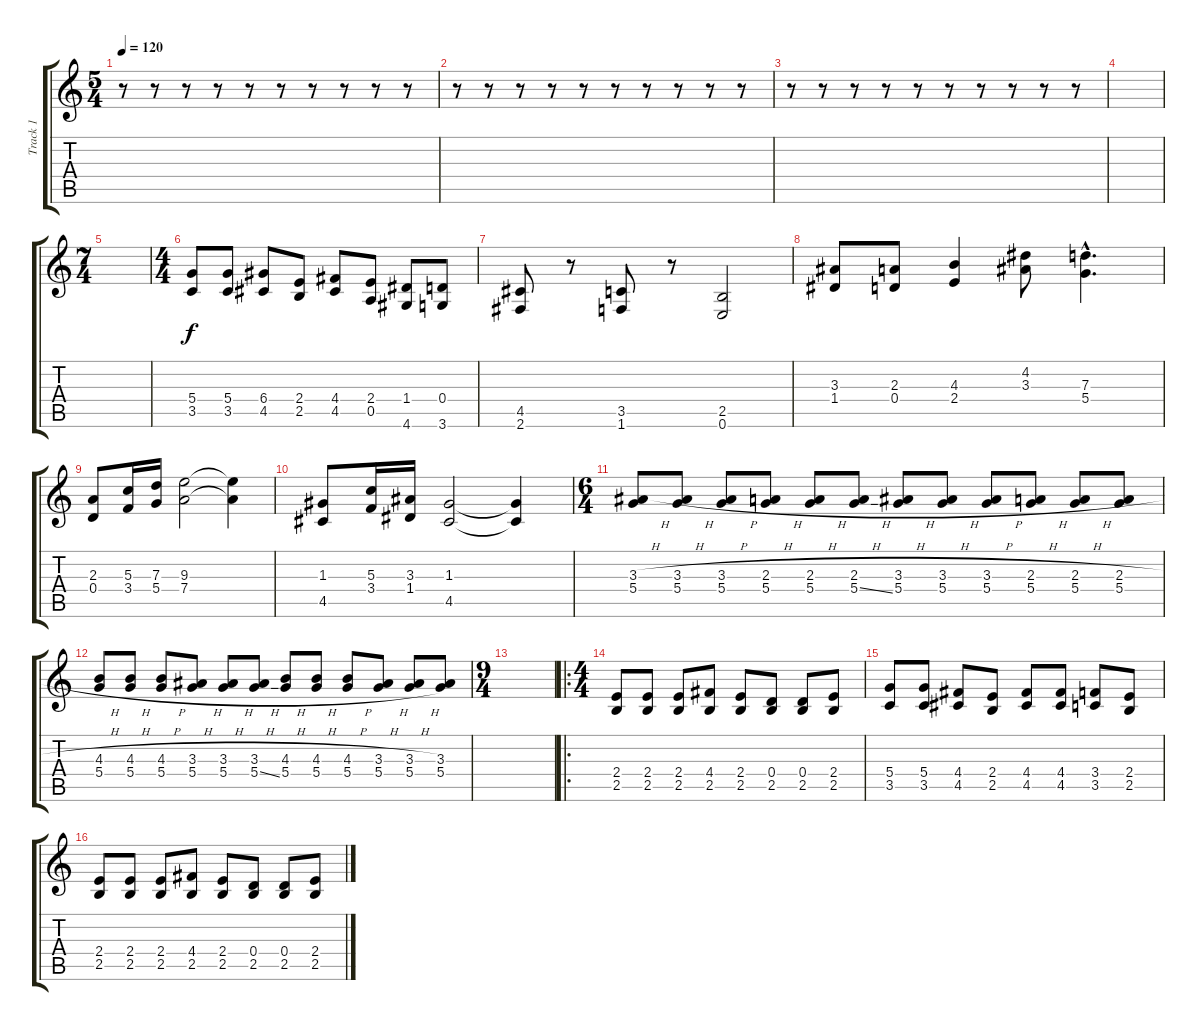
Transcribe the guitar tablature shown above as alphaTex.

\track ("Track 1" "Track 1") {instrument overdrivenguitar}
\staff {score tabs}
\tuning (E4 B3 G3 D3 A2 E2) {hide}
\ts (5 4)
\tempo 120
\clef g2
\ks c
r.8{dy f volume 13} r.8 r.8 r.8 r.8 r.8 r.8 r.8 r.8 r.8 |
r.8 r.8 r.8 r.8 r.8 r.8 r.8 r.8 r.8 r.8 |
r.8 r.8 r.8 r.8 r.8 r.8 r.8 r.8 r.8 r.8 |
|
\ts (7 4)
|
\ts (4 4)
(5.4 3.5).8 (5.4 3.5).8 (6.4 4.5).8 (2.4 2.5).8 (4.4 4.5).8 (2.4 0.5).8 (1.4 4.6).8 (0.4 3.6).8 |
(4.5 2.6).8 r.8 (3.5 1.6).8 r.8 (2.5 0.6).2 |
(3.3 1.4).8 (2.3 0.4).8 (4.3 2.4).4 (4.2 3.3).8 (7.3{hac} 5.4{hac}).4{d} |
(2.3 0.4).8 (5.3 3.4).16 (7.3 5.4).16 (9.3 7.4).2 (9.3{t} 7.4{t}).4 |
(1.3 4.5).8 (5.3 3.4).16 (3.3 1.4).16 (1.3 4.5).2 (1.3{t} 4.5{t}).4 |
\ts (6 4)
(3.3{h} 5.4).8 (3.3{h} 5.4).8 (3.3{h} 5.4).8 (2.3{h} 5.4).8 (2.3{h} 5.4).8 (2.3{h} 5.4{ss}).8 (3.3{h} 5.4).8 (3.3{h} 5.4).8 (3.3{h} 5.4).8 (2.3{h} 5.4).8 (2.3{h} 5.4).8 (2.3{h} 5.4).8 |
(4.3{h} 5.4).8 (4.3{h} 5.4).8 (4.3{h} 5.4).8 (3.3{h} 5.4).8 (3.3{h} 5.4).8 (3.3{h} 5.4{ss}).8 (4.3{h} 5.4).8 (4.3{h} 5.4).8 (4.3{h} 5.4).8 (3.3{h} 5.4).8 (3.3{h} 5.4).8 (3.3 5.4).8 |
\ts (9 4)
|
\ro
\ts (4 4)
(2.4 2.5).8 (2.4 2.5).8 (2.4 2.5).8 (4.4 2.5).8 (2.4 2.5).8 (0.4 2.5).8 (0.4 2.5).8 (2.4 2.5).8 |
(5.4 3.5).8 (5.4 3.5).8 (4.4 4.5).8 (2.4 2.5).8 (4.4 4.5).8 (4.4 4.5).8 (3.4 3.5).8 (2.4 2.5).8 |
(2.4 2.5).8 (2.4 2.5).8 (2.4 2.5).8 (4.4 2.5).8 (2.4 2.5).8 (0.4 2.5).8 (0.4 2.5).8 (2.4 2.5).8
